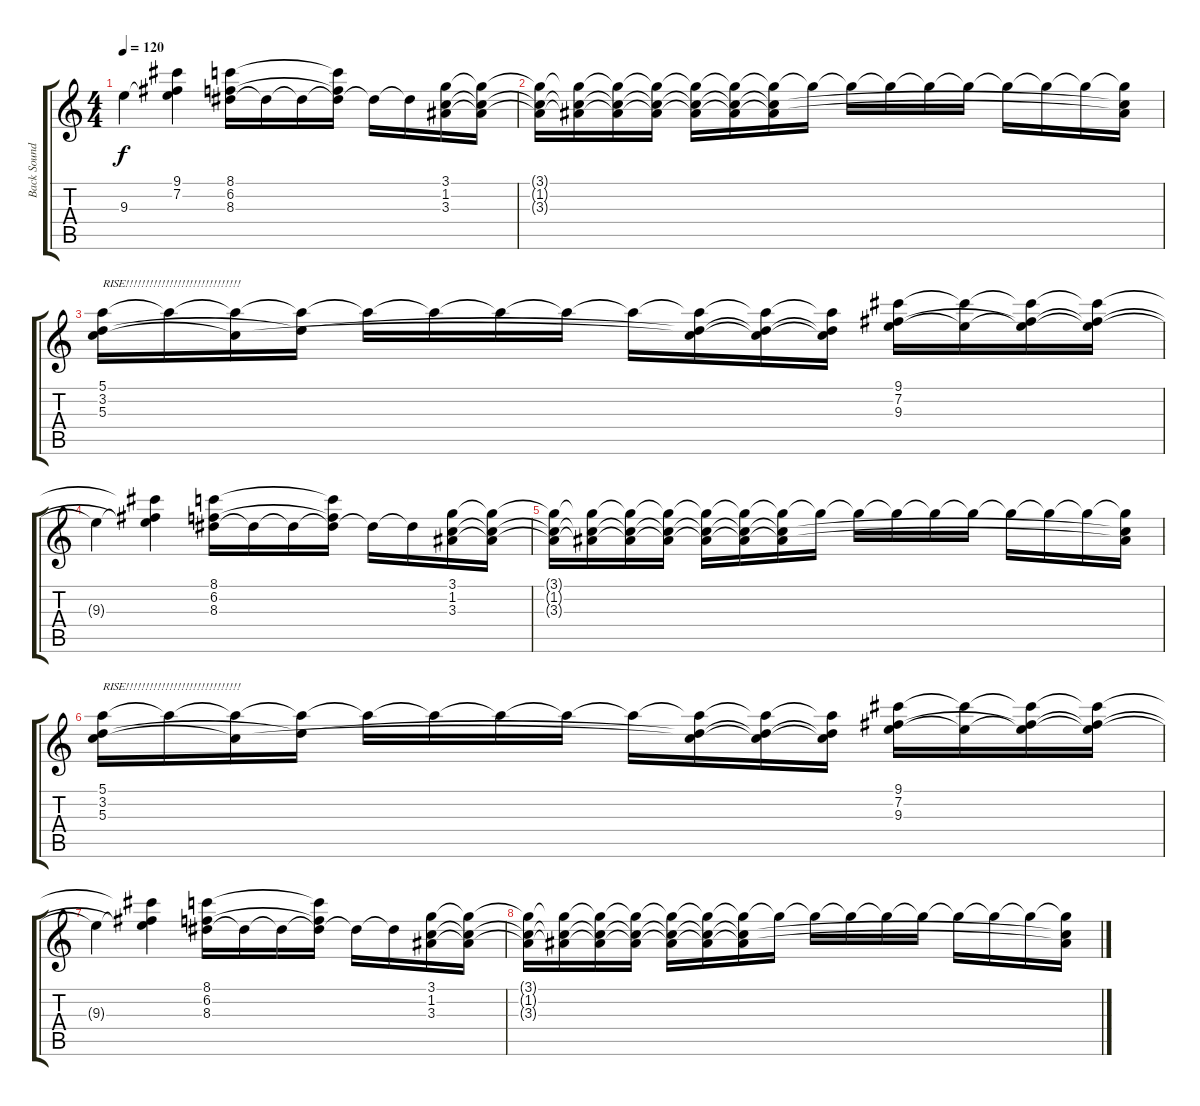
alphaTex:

\track ("Back Sound Guitar/Keys(OUTRO)" "Back Sound") {instrument overdrivenguitar}
\staff {score tabs}
\tuning (E4 B3 G3 D3 A2 E2) {hide}
\ts (4 4)
\tempo 120
\clef g2
\ks c
9.3{t}.4{dy f} (9.1{t} 7.2{t} 9.3{t}).4 (8.1 6.2 8.3).16 8.3{t}.16 8.3{t}.16 (8.1{t} 6.2{t} 8.3{t}).16 8.3{t}.16 8.3{t}.16 (3.1 1.2 3.3).16 (3.1{t} 1.2{t} 3.3{t}).16 |
(3.1{t} 1.2{t} 3.3{t}).16 (3.1{t} 1.2{t} 3.3{t}).16 (3.1{t} 1.2{t} 3.3{t}).16 (3.1{t} 1.2{t} 3.3{t}).16 (3.1{t} 1.2{t} 3.3{t}).16 (3.1{t} 1.2{t} 3.3{t}).16 (3.1{t} 1.2{t} 3.3{t}).16 3.1{t}.16 3.1{t}.16 3.1{t}.16 3.1{t}.16 3.1{t}.16 3.1{t}.16 3.1{t}.16 3.1{t}.16 (3.1{t} 1.2{t} 3.3{t}).16 |
(5.1 3.2 5.3).16{txt "RISE!!!!!!!!!!!!!!!!!!!!!!!!!!!!!" instrument pad4choir} 5.1{t}.16 (5.1{t} 5.3{t}).16 (5.1{t} 3.2{t}).16 5.1{t}.16 5.1{t}.16 5.1{t}.16 5.1{t}.16 5.1{t}.16 (5.1{t} 3.2{t} 5.3{t}).16 (5.1{t} 3.2{t} 5.3{t}).16 (5.1{t} 3.2{t} 5.3{t}).16 (9.1 7.2 9.3).16 (9.1{t} 9.3{t}).16 (9.1{t} 7.2{t} 9.3{t}).16 (9.1{t} 7.2{t} 9.3{t}).16 |
9.3{t}.4 (9.1{t} 7.2{t} 9.3{t}).4 (8.1 6.2 8.3).16 8.3{t}.16 8.3{t}.16 (8.1{t} 6.2{t} 8.3{t}).16 8.3{t}.16 8.3{t}.16 (3.1 1.2 3.3).16 (3.1{t} 1.2{t} 3.3{t}).16 |
(3.1{t} 1.2{t} 3.3{t}).16 (3.1{t} 1.2{t} 3.3{t}).16 (3.1{t} 1.2{t} 3.3{t}).16 (3.1{t} 1.2{t} 3.3{t}).16 (3.1{t} 1.2{t} 3.3{t}).16 (3.1{t} 1.2{t} 3.3{t}).16 (3.1{t} 1.2{t} 3.3{t}).16 3.1{t}.16 3.1{t}.16 3.1{t}.16 3.1{t}.16 3.1{t}.16 3.1{t}.16 3.1{t}.16 3.1{t}.16 (3.1{t} 1.2{t} 3.3{t}).16 |
(5.1 3.2 5.3).16{txt "RISE!!!!!!!!!!!!!!!!!!!!!!!!!!!!!" instrument pad4choir} 5.1{t}.16 (5.1{t} 5.3{t}).16 (5.1{t} 3.2{t}).16 5.1{t}.16 5.1{t}.16 5.1{t}.16 5.1{t}.16 5.1{t}.16 (5.1{t} 3.2{t} 5.3{t}).16 (5.1{t} 3.2{t} 5.3{t}).16 (5.1{t} 3.2{t} 5.3{t}).16 (9.1 7.2 9.3).16 (9.1{t} 9.3{t}).16 (9.1{t} 7.2{t} 9.3{t}).16 (9.1{t} 7.2{t} 9.3{t}).16 |
9.3{t}.4 (9.1{t} 7.2{t} 9.3{t}).4 (8.1 6.2 8.3).16 8.3{t}.16 8.3{t}.16 (8.1{t} 6.2{t} 8.3{t}).16 8.3{t}.16 8.3{t}.16 (3.1 1.2 3.3).16 (3.1{t} 1.2{t} 3.3{t}).16 |
(3.1{t} 1.2{t} 3.3{t}).16 (3.1{t} 1.2{t} 3.3{t}).16 (3.1{t} 1.2{t} 3.3{t}).16 (3.1{t} 1.2{t} 3.3{t}).16 (3.1{t} 1.2{t} 3.3{t}).16 (3.1{t} 1.2{t} 3.3{t}).16 (3.1{t} 1.2{t} 3.3{t}).16 3.1{t}.16 3.1{t}.16 3.1{t}.16 3.1{t}.16 3.1{t}.16 3.1{t}.16 3.1{t}.16 3.1{t}.16 (3.1{t} 1.2{t} 3.3{t}).16
